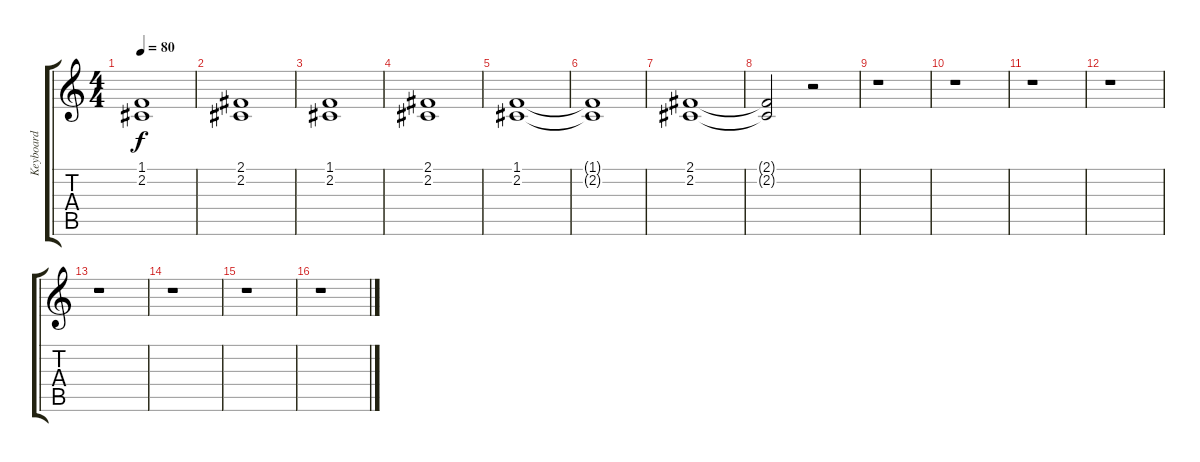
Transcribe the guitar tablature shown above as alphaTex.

\track ("Keyboard" "Keyboard") {instrument churchorgan}
\staff {score tabs}
\tuning (E4 B3 G3 D3 A2 E2) {hide}
\ts (4 4)
\tempo 80
\clef g2
\ks c
(1.1 2.2).1{dy f} |
(2.1 2.2).1 |
(1.1 2.2).1 |
(2.1 2.2).1 |
(1.1 2.2).1 |
(1.1{t} 2.2{t}).1 |
(2.1 2.2).1 |
(2.1{t} 2.2{t}).2 r.2 |
r.1 |
r.1 |
r.1 |
r.1 |
r.1 |
r.1 |
r.1 |
r.1
